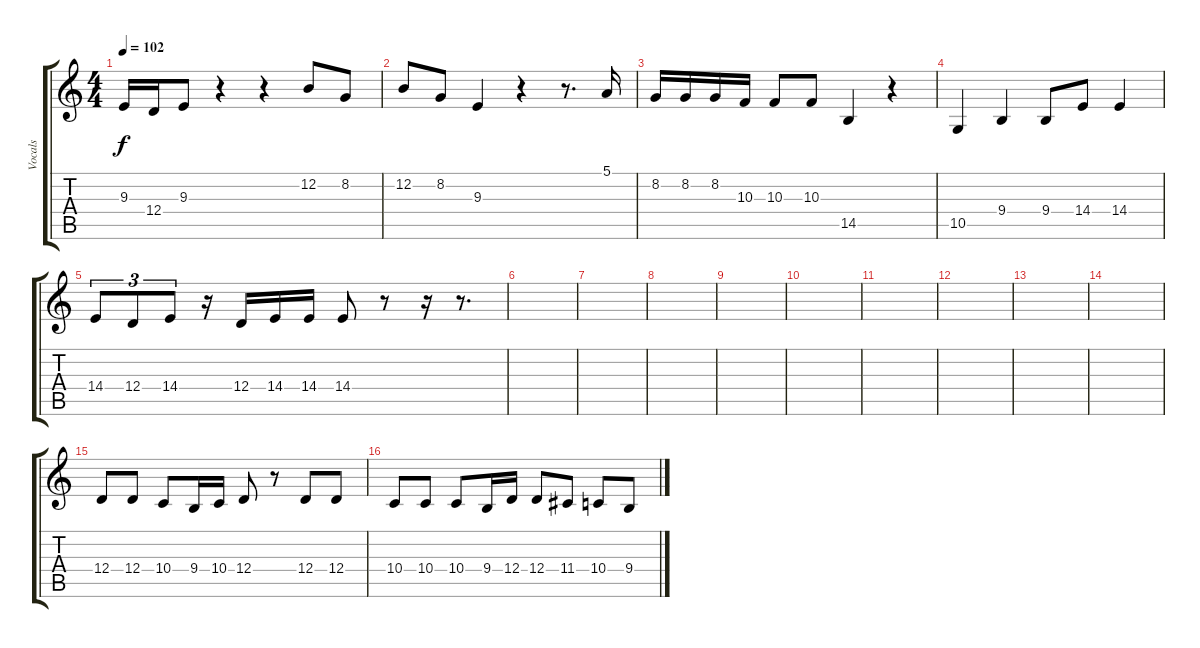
\track ("Vocals" "Vocals") {instrument lead3calliope}
\staff {score tabs}
\tuning (E4 B3 G3 D3 A2 E2) {hide}
\ts (4 4)
\tempo 102
\clef g2
\ks c
9.3.16{dy f} 12.4.16 9.3.8 r.4 r.4 12.2.8 8.2.8 |
12.2.8 8.2.8 9.3.4 r.4 r.8{d} 5.1.16 |
8.2.16 8.2.16 8.2.16 10.3.16 10.3.8 10.3.8 14.5.4 r.4 |
10.5.4 9.4.4 9.4.8 14.4.8 14.4.4 |
14.4.8{tu (3 2)} 12.4.8{tu (3 2)} 14.4.8{tu (3 2)} r.16 12.4.16 14.4.16 14.4.16 14.4.8 r.8 r.16 r.8{d} |
|
|
|
|
|
|
|
|
|
12.4.8 12.4.8 10.4.8 9.4.16 10.4.16 12.4.8 r.8 12.4.8 12.4.8 |
10.4.8 10.4.8 10.4.8 9.4.16 12.4.16 12.4.8 11.4.8 10.4.8 9.4.8
